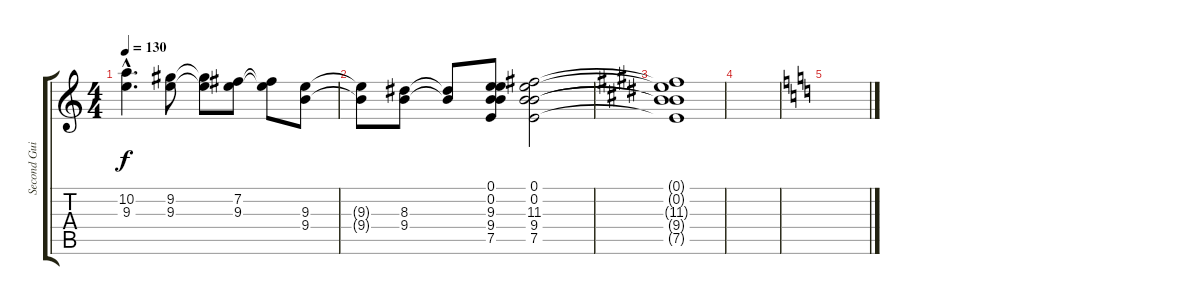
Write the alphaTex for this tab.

\track ("Second Guitar" "Second Gui") {instrument overdrivenguitar}
\staff {score tabs}
\tuning (E4 B3 G3 D3 A2 E2) {hide}
\ts (4 4)
\tempo 130
\clef g2
\ks c
(10.2{hac} 9.3{hac}).4{d dy f} (9.2 9.3).8 (9.2{t} 9.3{t}).8 (7.2 9.3).8 (7.2{t} 9.3{t}).8 (9.3 9.4).8 |
(9.3{t} 9.4{t}).8 (8.3 9.4).8 (8.3{t} 9.4{t}).8 (0.1 0.2 9.3 9.4 7.5).8 (0.1 0.2 11.3 9.4 7.5).2 |
\ks e
(0.1{t} 0.2{t} 11.3{t} 9.4{t} 7.5{t}).1 |
|
\ks c
